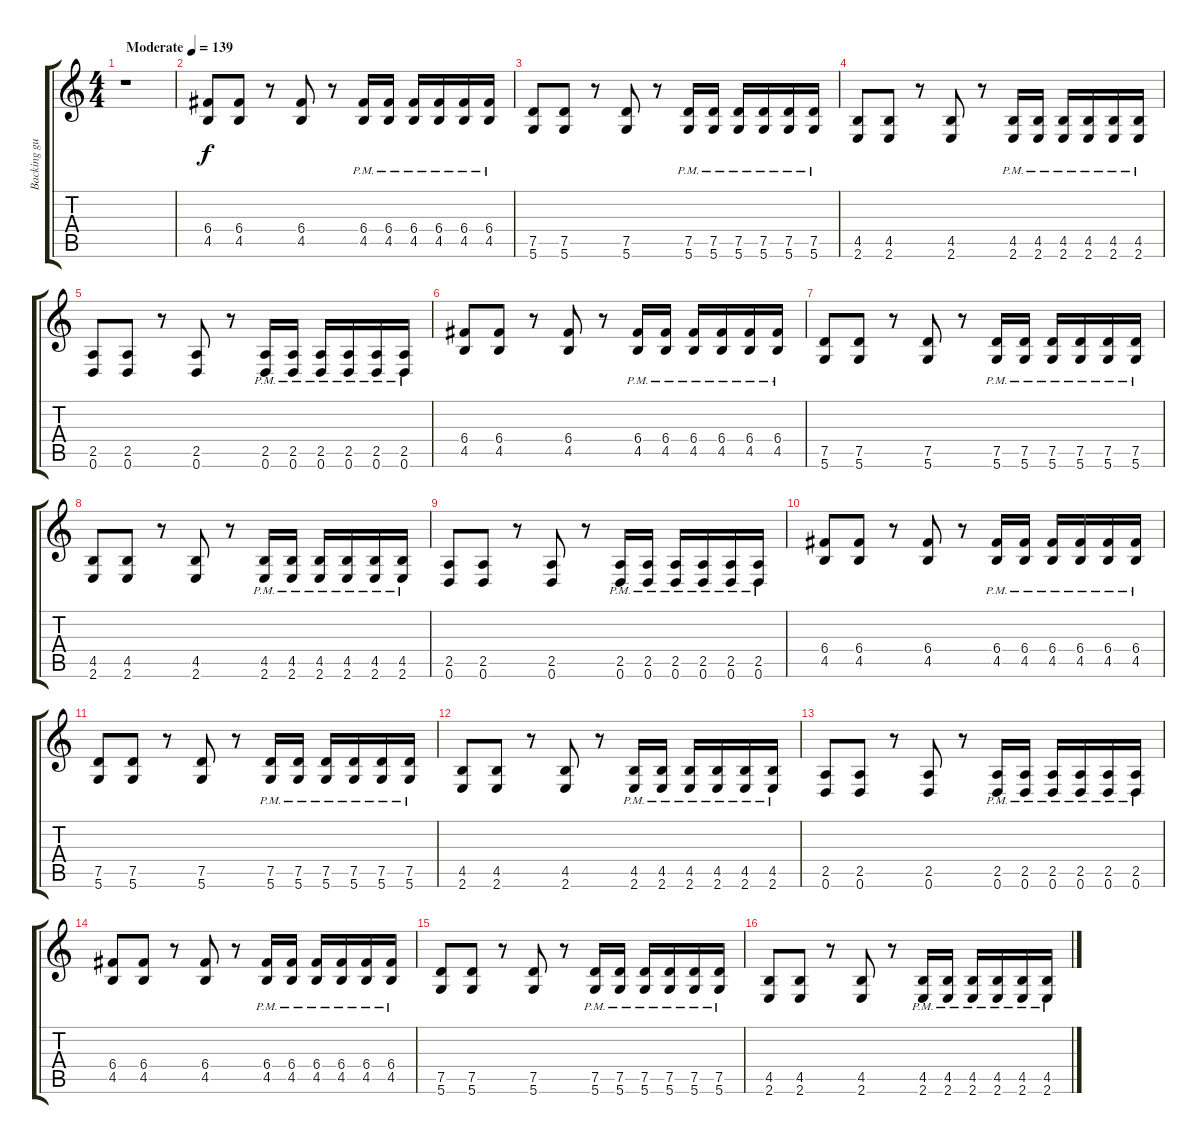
\track ("Backing guitar" "Backing gu") {instrument distortionguitar}
\staff {score tabs}
\tuning (D4 A3 F3 C3 G2 D2) {hide}
\ts (4 4)
\tempo (139 "Moderate")
\clef g2
\ks c
r.1{dy f instrument distortionguitar} |
(6.4 4.5).8 (6.4 4.5).8 r.8 (6.4 4.5).8 r.8 (6.4{pm} 4.5{pm}).16 (6.4{pm} 4.5{pm}).16 (6.4{pm} 4.5{pm}).16 (6.4{pm} 4.5{pm}).16 (6.4{pm} 4.5{pm}).16 (6.4{pm} 4.5{pm}).16 |
(7.5 5.6).8 (7.5 5.6).8 r.8 (7.5 5.6).8 r.8 (7.5{pm} 5.6{pm}).16 (7.5{pm} 5.6{pm}).16 (7.5{pm} 5.6{pm}).16 (7.5{pm} 5.6{pm}).16 (7.5{pm} 5.6{pm}).16 (7.5{pm} 5.6{pm}).16 |
(4.5 2.6).8 (4.5 2.6).8 r.8 (4.5 2.6).8 r.8 (4.5{pm} 2.6{pm}).16 (4.5{pm} 2.6{pm}).16 (4.5{pm} 2.6{pm}).16 (4.5{pm} 2.6{pm}).16 (4.5{pm} 2.6{pm}).16 (4.5{pm} 2.6{pm}).16 |
(2.5 0.6).8 (2.5 0.6).8 r.8 (2.5 0.6).8 r.8 (2.5{pm} 0.6{pm}).16 (2.5{pm} 0.6{pm}).16 (2.5{pm} 0.6{pm}).16 (2.5{pm} 0.6{pm}).16 (2.5{pm} 0.6{pm}).16 (2.5{pm} 0.6{pm}).16 |
(6.4 4.5).8 (6.4 4.5).8 r.8 (6.4 4.5).8 r.8 (6.4{pm} 4.5{pm}).16 (6.4{pm} 4.5{pm}).16 (6.4{pm} 4.5{pm}).16 (6.4{pm} 4.5{pm}).16 (6.4{pm} 4.5{pm}).16 (6.4{pm} 4.5{pm}).16 |
(7.5 5.6).8 (7.5 5.6).8 r.8 (7.5 5.6).8 r.8 (7.5{pm} 5.6{pm}).16 (7.5{pm} 5.6{pm}).16 (7.5{pm} 5.6{pm}).16 (7.5{pm} 5.6{pm}).16 (7.5{pm} 5.6{pm}).16 (7.5{pm} 5.6{pm}).16 |
(4.5 2.6).8 (4.5 2.6).8 r.8 (4.5 2.6).8 r.8 (4.5{pm} 2.6{pm}).16 (4.5{pm} 2.6{pm}).16 (4.5{pm} 2.6{pm}).16 (4.5{pm} 2.6{pm}).16 (4.5{pm} 2.6{pm}).16 (4.5{pm} 2.6{pm}).16 |
(2.5 0.6).8 (2.5 0.6).8 r.8 (2.5 0.6).8 r.8 (2.5{pm} 0.6{pm}).16 (2.5{pm} 0.6{pm}).16 (2.5{pm} 0.6{pm}).16 (2.5{pm} 0.6{pm}).16 (2.5{pm} 0.6{pm}).16 (2.5{pm} 0.6{pm}).16 |
(6.4 4.5).8 (6.4 4.5).8 r.8 (6.4 4.5).8 r.8 (6.4{pm} 4.5{pm}).16 (6.4{pm} 4.5{pm}).16 (6.4{pm} 4.5{pm}).16 (6.4{pm} 4.5{pm}).16 (6.4{pm} 4.5{pm}).16 (6.4{pm} 4.5{pm}).16 |
(7.5 5.6).8 (7.5 5.6).8 r.8 (7.5 5.6).8 r.8 (7.5{pm} 5.6{pm}).16 (7.5{pm} 5.6{pm}).16 (7.5{pm} 5.6{pm}).16 (7.5{pm} 5.6{pm}).16 (7.5{pm} 5.6{pm}).16 (7.5{pm} 5.6{pm}).16 |
(4.5 2.6).8 (4.5 2.6).8 r.8 (4.5 2.6).8 r.8 (4.5{pm} 2.6{pm}).16 (4.5{pm} 2.6{pm}).16 (4.5{pm} 2.6{pm}).16 (4.5{pm} 2.6{pm}).16 (4.5{pm} 2.6{pm}).16 (4.5{pm} 2.6{pm}).16 |
(2.5 0.6).8 (2.5 0.6).8 r.8 (2.5 0.6).8 r.8 (2.5{pm} 0.6{pm}).16 (2.5{pm} 0.6{pm}).16 (2.5{pm} 0.6{pm}).16 (2.5{pm} 0.6{pm}).16 (2.5{pm} 0.6{pm}).16 (2.5{pm} 0.6{pm}).16 |
(6.4 4.5).8 (6.4 4.5).8 r.8 (6.4 4.5).8 r.8 (6.4{pm} 4.5{pm}).16 (6.4{pm} 4.5{pm}).16 (6.4{pm} 4.5{pm}).16 (6.4{pm} 4.5{pm}).16 (6.4{pm} 4.5{pm}).16 (6.4{pm} 4.5{pm}).16 |
(7.5 5.6).8 (7.5 5.6).8 r.8 (7.5 5.6).8 r.8 (7.5{pm} 5.6{pm}).16 (7.5{pm} 5.6{pm}).16 (7.5{pm} 5.6{pm}).16 (7.5{pm} 5.6{pm}).16 (7.5{pm} 5.6{pm}).16 (7.5{pm} 5.6{pm}).16 |
(4.5 2.6).8 (4.5 2.6).8 r.8 (4.5 2.6).8 r.8 (4.5{pm} 2.6{pm}).16 (4.5{pm} 2.6{pm}).16 (4.5{pm} 2.6{pm}).16 (4.5{pm} 2.6{pm}).16 (4.5{pm} 2.6{pm}).16 (4.5{pm} 2.6{pm}).16
